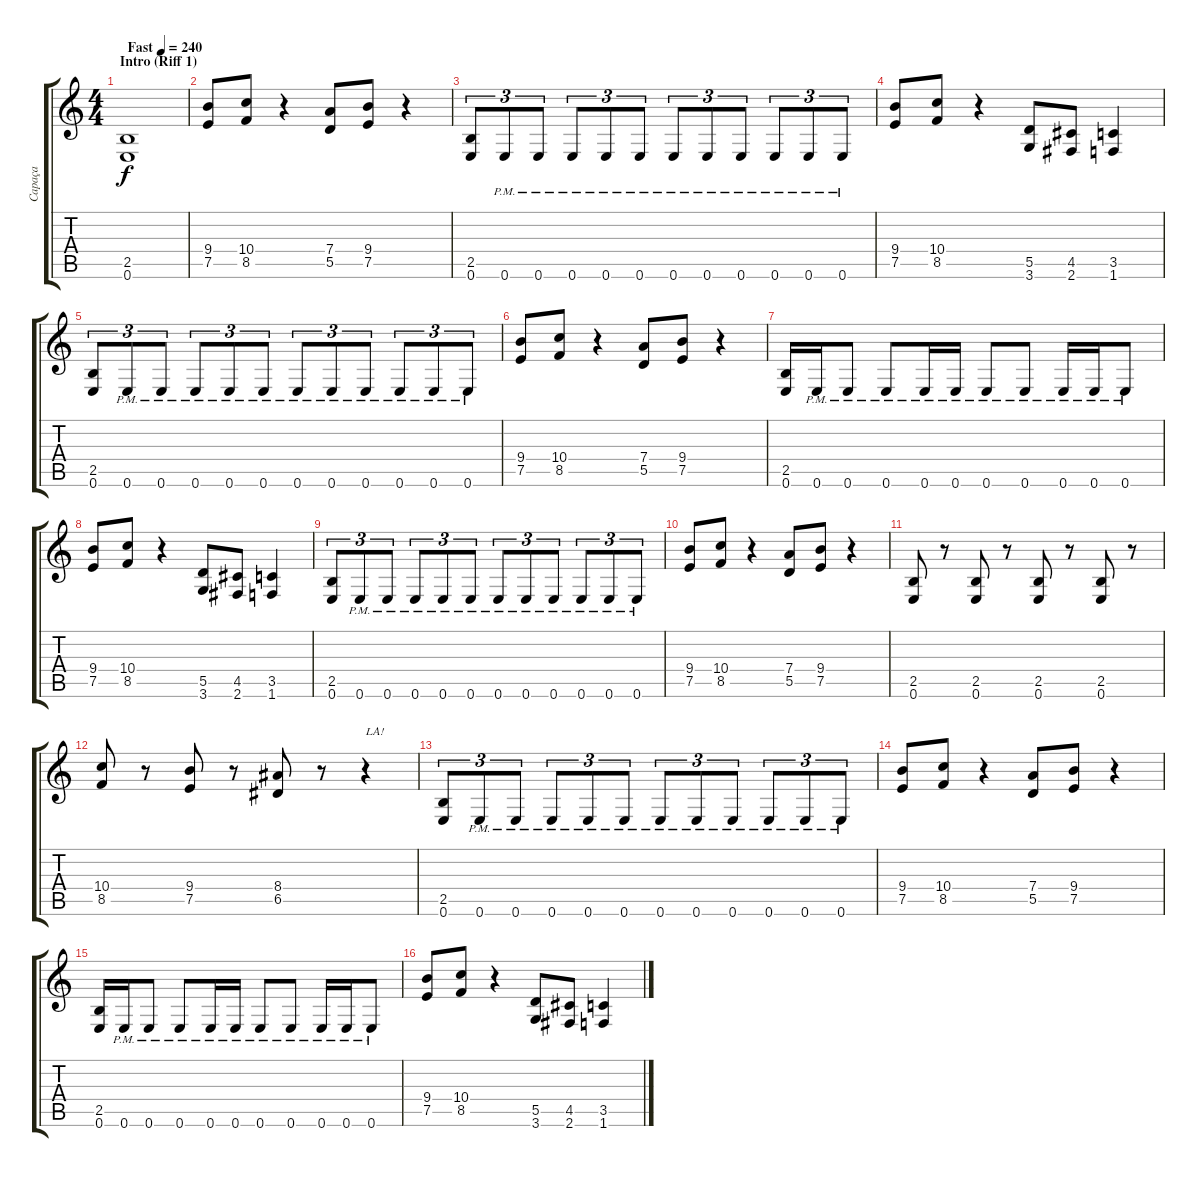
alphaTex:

\track ("Capaça" "Capaça") {instrument distortionguitar}
\staff {score tabs}
\tuning (E4 B3 G3 D3 A2 E2) {hide}
\ts (4 4)
\section ("" "Intro (Riff 1)")
\tempo (240 "Fast")
\clef g2
\ks c
(2.5 0.6).1{dy f instrument distortionguitar} |
(9.4 7.5).8 (10.4 8.5).8 r.4 (7.4 5.5).8 (9.4 7.5).8 r.4 |
(2.5 0.6).8{tu (3 2)} 0.6{pm}.8{tu (3 2)} 0.6{pm}.8{tu (3 2)} 0.6{pm}.8{tu (3 2)} 0.6{pm}.8{tu (3 2)} 0.6{pm}.8{tu (3 2)} 0.6{pm}.8{tu (3 2)} 0.6{pm}.8{tu (3 2)} 0.6{pm}.8{tu (3 2)} 0.6{pm}.8{tu (3 2)} 0.6{pm}.8{tu (3 2)} 0.6{pm}.8{tu (3 2)} |
(9.4 7.5).8 (10.4 8.5).8 r.4 (5.5 3.6).8 (4.5 2.6).8 (3.5 1.6).4 |
(2.5 0.6).8{tu (3 2)} 0.6{pm}.8{tu (3 2)} 0.6{pm}.8{tu (3 2)} 0.6{pm}.8{tu (3 2)} 0.6{pm}.8{tu (3 2)} 0.6{pm}.8{tu (3 2)} 0.6{pm}.8{tu (3 2)} 0.6{pm}.8{tu (3 2)} 0.6{pm}.8{tu (3 2)} 0.6{pm}.8{tu (3 2)} 0.6{pm}.8{tu (3 2)} 0.6{pm}.8{tu (3 2)} |
(9.4 7.5).8 (10.4 8.5).8 r.4 (7.4 5.5).8 (9.4 7.5).8 r.4 |
(2.5 0.6).16 0.6{pm}.16 0.6{pm}.8 0.6{pm}.8 0.6{pm}.16 0.6{pm}.16 0.6{pm}.8 0.6{pm}.8 0.6{pm}.16 0.6{pm}.16 0.6{pm}.8 |
(9.4 7.5).8 (10.4 8.5).8 r.4 (5.5 3.6).8 (4.5 2.6).8 (3.5 1.6).4 |
(2.5 0.6).8{tu (3 2)} 0.6{pm}.8{tu (3 2)} 0.6{pm}.8{tu (3 2)} 0.6{pm}.8{tu (3 2)} 0.6{pm}.8{tu (3 2)} 0.6{pm}.8{tu (3 2)} 0.6{pm}.8{tu (3 2)} 0.6{pm}.8{tu (3 2)} 0.6{pm}.8{tu (3 2)} 0.6{pm}.8{tu (3 2)} 0.6{pm}.8{tu (3 2)} 0.6{pm}.8{tu (3 2)} |
(9.4 7.5).8 (10.4 8.5).8 r.4 (7.4 5.5).8 (9.4 7.5).8 r.4 |
(2.5 0.6).8 r.8 (2.5 0.6).8 r.8 (2.5 0.6).8 r.8 (2.5 0.6).8 r.8 |
(10.4 8.5).8 r.8 (9.4 7.5).8 r.8 (8.4 6.5).8 r.8 r.4{txt "LA!"} |
(2.5 0.6).8{tu (3 2)} 0.6{pm}.8{tu (3 2)} 0.6{pm}.8{tu (3 2)} 0.6{pm}.8{tu (3 2)} 0.6{pm}.8{tu (3 2)} 0.6{pm}.8{tu (3 2)} 0.6{pm}.8{tu (3 2)} 0.6{pm}.8{tu (3 2)} 0.6{pm}.8{tu (3 2)} 0.6{pm}.8{tu (3 2)} 0.6{pm}.8{tu (3 2)} 0.6{pm}.8{tu (3 2)} |
(9.4 7.5).8 (10.4 8.5).8 r.4 (7.4 5.5).8 (9.4 7.5).8 r.4 |
(2.5 0.6).16 0.6{pm}.16 0.6{pm}.8 0.6{pm}.8 0.6{pm}.16 0.6{pm}.16 0.6{pm}.8 0.6{pm}.8 0.6{pm}.16 0.6{pm}.16 0.6{pm}.8 |
(9.4 7.5).8 (10.4 8.5).8 r.4 (5.5 3.6).8 (4.5 2.6).8 (3.5 1.6).4
